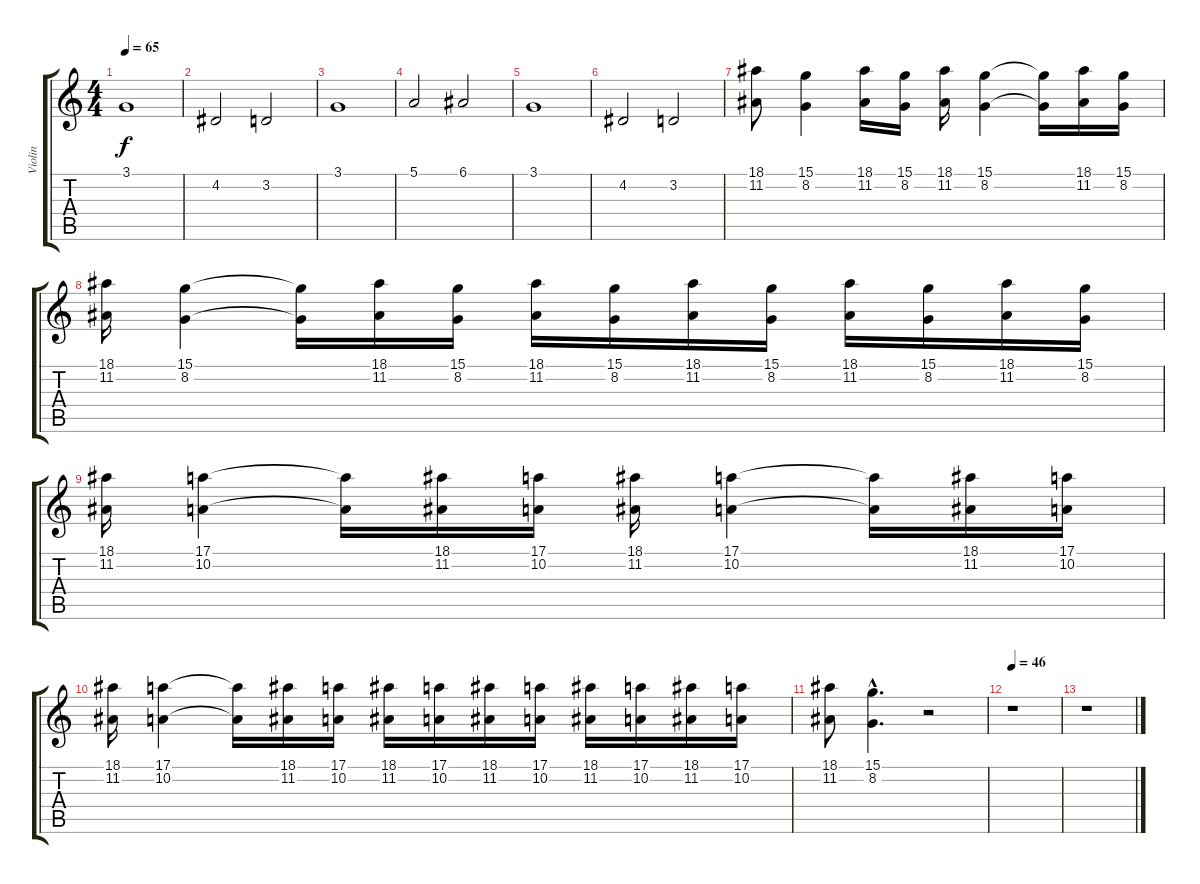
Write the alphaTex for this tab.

\track ("Violin" "Violin") {instrument violin}
\staff {score tabs}
\tuning (E4 B3 G3 D3 A2 E2) {hide}
\ts (4 4)
\tempo 65
\clef g2
\ks c
3.1.1{dy f} |
4.2.2 3.2.2 |
3.1.1 |
5.1.2 6.1.2 |
3.1.1 |
4.2.2 3.2.2 |
(18.1 11.2).8 (15.1 8.2).4 (18.1 11.2).16 (15.1 8.2).16 (18.1 11.2).16 (15.1 8.2).4 (15.1{t} 8.2{t}).16 (18.1 11.2).16 (15.1 8.2).16 |
(18.1 11.2).16 (15.1 8.2).4 (15.1{t} 8.2{t}).16 (18.1 11.2).16 (15.1 8.2).16 (18.1 11.2).16 (15.1 8.2).16 (18.1 11.2).16 (15.1 8.2).16 (18.1 11.2).16 (15.1 8.2).16 (18.1 11.2).16 (15.1 8.2).16 |
(18.1 11.2).16 (17.1 10.2).4 (17.1{t} 10.2{t}).16 (18.1 11.2).16 (17.1 10.2).16 (18.1 11.2).16 (17.1 10.2).4 (17.1{t} 10.2{t}).16 (18.1 11.2).16 (17.1 10.2).16 |
(18.1 11.2).16 (17.1 10.2).4 (17.1{t} 10.2{t}).16 (18.1 11.2).16 (17.1 10.2).16 (18.1 11.2).16 (17.1 10.2).16 (18.1 11.2).16 (17.1 10.2).16 (18.1 11.2).16 (17.1 10.2).16 (18.1 11.2).16 (17.1 10.2).16 |
(18.1 11.2).8 (15.1{hac} 8.2{hac}).4{d} r.2 |
\tempo 46
r.1 |
r.1
